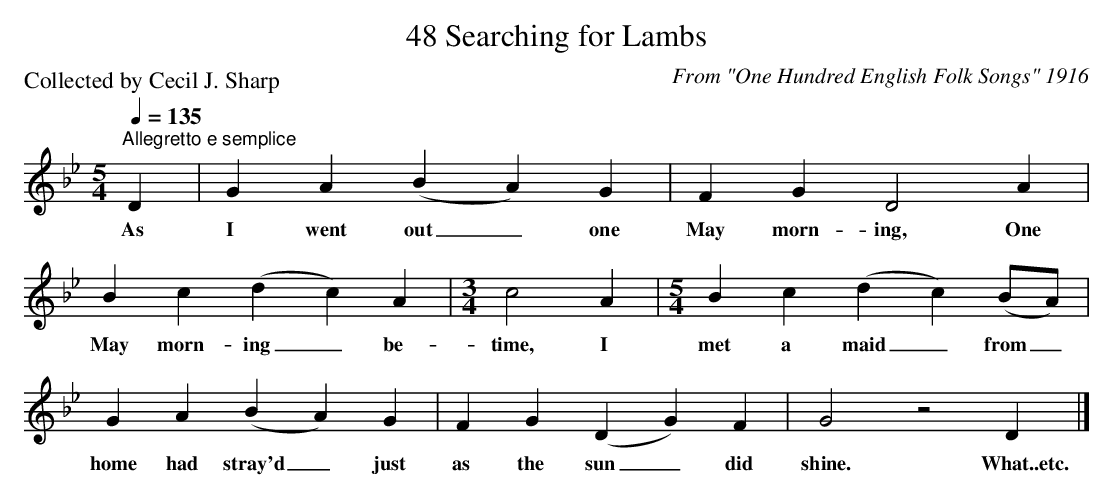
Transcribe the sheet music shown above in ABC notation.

X:1
T:48 Searching for Lambs
C:From "One Hundred English Folk Songs" 1916
P:Collected by Cecil J. Sharp
Q:1/4=135
L:1/4
M:5/4
K:Gm
"^Allegretto e semplice" D | G A (B A) G | F G D2 A |$ B c (d c) A |[M:3/4] c2 A |
w: As|I went out _ one|May morn- ing, One|May morn- ing _ be-|time, I|
[M:5/4] B c (d c) (B/A/) |$ G A (B A) G | F G (D G) F | G2 z2 D |]
w: met a maid _ from _|home had stray'd _ just|as the sun _ did|shine. What..etc.|
